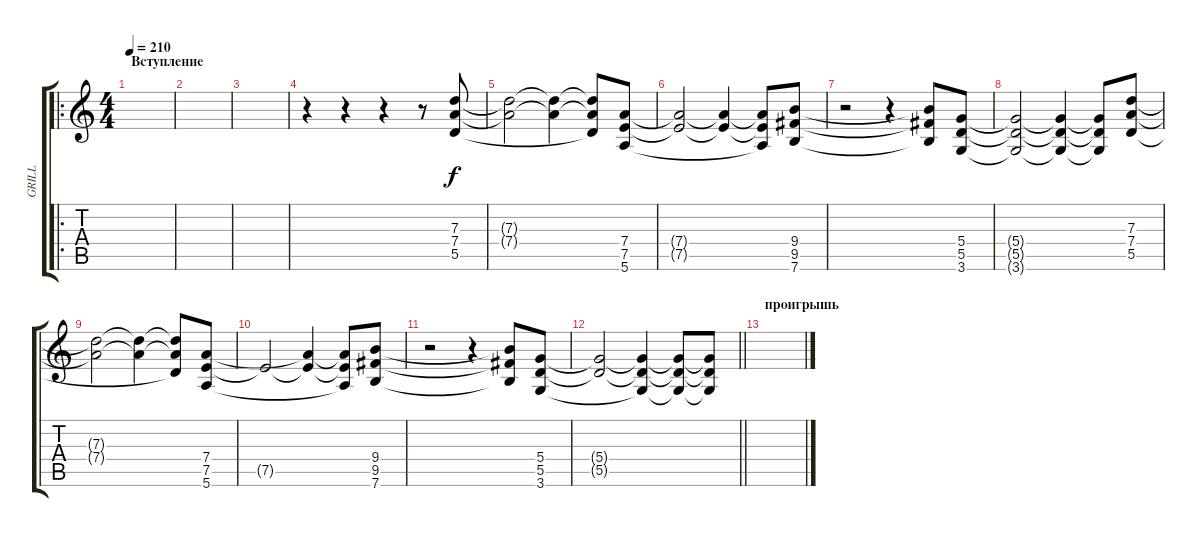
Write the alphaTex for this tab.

\track ("GRILL" "GRILL") {instrument overdrivenguitar}
\staff {score tabs}
\tuning (E4 B3 G3 D3 A2 E2) {hide}
\ro
\ts (4 4)
\section ("" "Вступление")
\tempo 210
\clef g2
\ks c
|
|
|
r.4 r.4 r.4 r.8 (7.3 7.4 5.5).8 |
(7.3{t} 7.4{t}).2 (7.3{t} 7.4{t}).4 (7.3{t} 7.4{t} 5.5{t}).8 (7.4 7.5 5.6).8 |
(7.4{t} 7.5{t}).2 (7.4{t} 7.5{t}).4 (7.4{t} 7.5{t} 5.6{t}).8 (9.4 9.5 7.6).8 |
r.2 r.4 (9.4{t} 9.5{t} 7.6{t}).8 (5.4 5.5 3.6).8 |
(5.4{t} 5.5{t} 3.6{t}).2 (5.4{t} 5.5{t} 3.6{t}).4 (5.4{t} 5.5{t} 3.6{t}).8 (7.3 7.4 5.5).8 |
(7.3{t} 7.4{t}).2 (7.3{t} 7.4{t}).4 (7.3{t} 7.4{t} 5.5{t}).8 (7.4 7.5 5.6).8 |
7.5{t}.2 (7.4{t} 7.5{t}).4 (7.4{t} 7.5{t} 5.6{t}).8 (9.4 9.5 7.6).8 |
r.2 r.4 (9.4{t} 9.5{t} 7.6{t}).8 (5.4 5.5 3.6).8 |
\barLineRight lightlight
(5.4{t} 5.5{t}).2 (5.4{t} 5.5{t} 3.6{t}).4 (5.4{t} 5.5{t} 3.6{t}).8 (5.4{t} 5.5{t} 3.6{t}).8 |
\section ("" "проигрышь")
